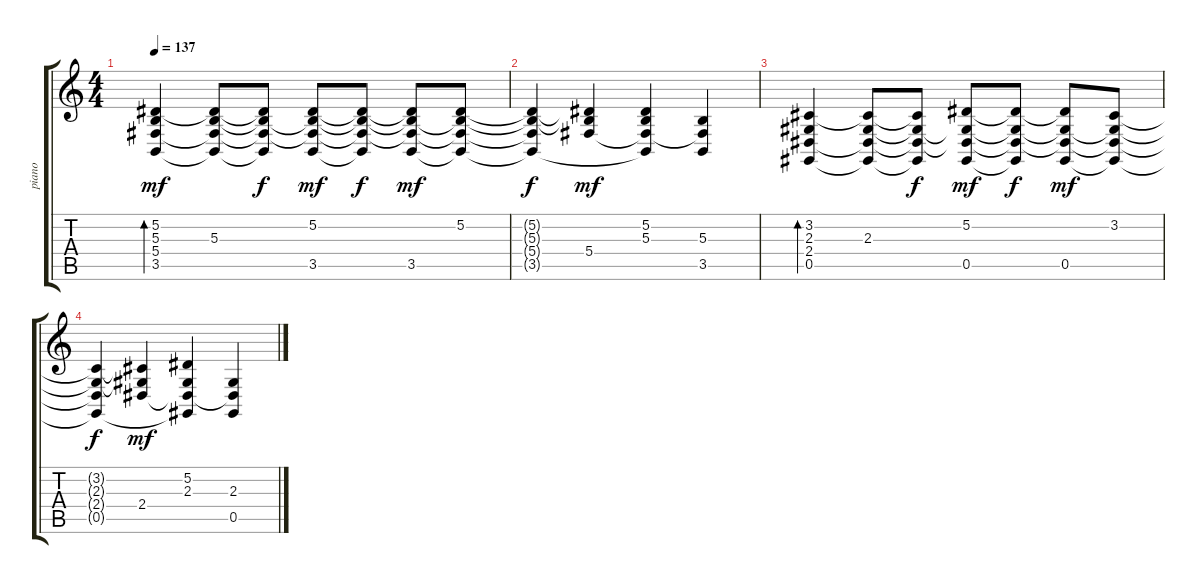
\track ("piano" "piano") {instrument electricpiano1}
\staff {score tabs}
\tuning (Eb4 Bb3 Gb3 Db3 Ab2 Eb2) {hide}
\ts (4 4)
\tempo 137
\clef g2
\ks c
(5.2 5.3 5.4 3.5).4{bd 60 dy mf} (5.2{t} 5.3 5.4{t} 3.5{t}).8 (5.2{t} 5.3{t} 5.4{t} 3.5{t}).8{dy f} (5.2 5.3{t} 5.4{t} 3.5).8{dy mf} (5.2{t} 5.3{t} 5.4{t} 3.5{t}).8{dy f} (5.2{t} 5.3{t} 5.4{t} 3.5).8{dy mf} (5.2 5.3{t} 5.4{t} 3.5{t}).8 |
(5.2{t} 5.3{t} 5.4{t} 3.5{t}).4{dy f} (5.2{t} 5.3{t} 5.4).4{dy mf} (5.2 5.3 5.4{t} 3.5{t}).4 (5.3 5.4{t} 3.5).4 |
(3.2 2.3 2.4 0.5).4{bd 60} (3.2{t} 2.3 2.4{t} 0.5{t}).8 (3.2{t} 2.3{t} 2.4{t} 0.5{t}).8{dy f} (5.2 2.3{t} 2.4{t} 0.5).8{dy mf} (5.2{t} 2.3{t} 2.4{t} 0.5{t}).8{dy f} (5.2{t} 2.3{t} 2.4{t} 0.5).8{dy mf} (3.2 2.3{t} 2.4{t} 0.5{t}).8 |
(3.2{t} 2.3{t} 2.4{t} 0.5{t}).4{dy f} (3.2{t} 2.3{t} 2.4).4{dy mf} (5.2 2.3 2.4{t} 0.5{t}).4 (2.3 2.4{t} 0.5).4
